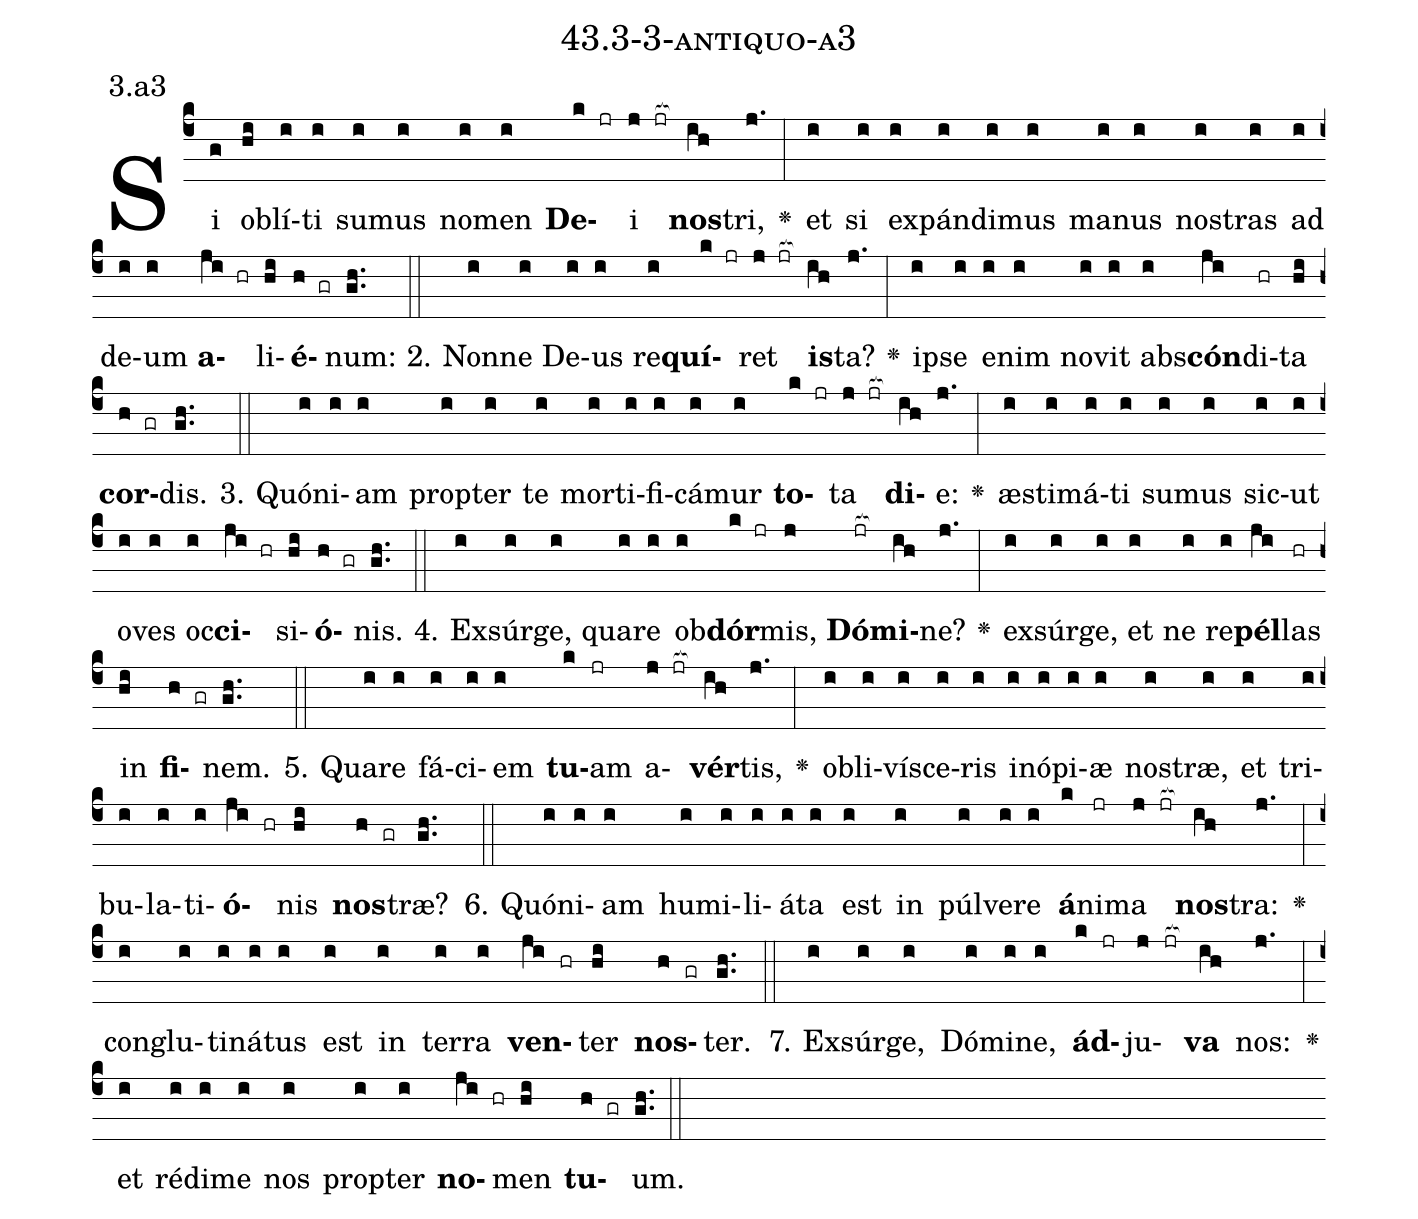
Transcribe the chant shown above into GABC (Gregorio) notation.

name: 43.3-3-antiquo-a3;
annotation: 3.a3;
%%
(c4)Si(g) ob(hi)lí(i)ti(i) su(i)mus(i) no(i)men(i) <b>De</b>(k jr)i(j jr[ocb:1{]) <b>nos</b>(ih[ocb:0}])tri,(j.) <v>\greheightstar</v>(:) et(i) si(i) ex(i)pán(i)di(i)mus(i) ma(i)nus(i) nos(i)tras(i) ad(i) de(i)um(i) <b>a</b>(ji hr)li(hi)<b>é</b>(h gr)num:(gh..) (::)
2. Non(i)ne(i) De(i)us(i) re(i)<b>quí</b>(k jr)ret(j jr[ocb:1{]) <b>is</b>(ih[ocb:0}])ta?(j.) <v>\greheightstar</v>(:) ip(i)se(i) e(i)nim(i) no(i)vit(i) abs(i)<b>cón</b>(ji)di(hr)ta(hi) <b>cor</b>(h gr)dis.(gh..) (::)
3. Quón(i)i(i)am(i) prop(i)ter(i) te(i) mor(i)ti(i)fi(i)cá(i)mur(i) <b>to</b>(k jr)ta(j jr[ocb:1{]) <b>di</b>(ih[ocb:0}])e:(j.) <v>\greheightstar</v>(:) æs(i)ti(i)má(i)ti(i) su(i)mus(i) sic(i)ut(i) o(i)ves(i) oc(i)<b>ci</b>(ji hr)si(hi)<b>ó</b>(h gr)nis.(gh..) (::)
4. Ex(i)súr(i)ge,(i) qua(i)re(i) ob(i)<b>dór</b>(k jr)mis,(j) <b>Dó</b>(jr[ocb:1{])<b>mi</b>(ih[ocb:0}])ne?(j.) <v>\greheightstar</v>(:) ex(i)súr(i)ge,(i) et(i) ne(i) re(i)<b>pél</b>(ji)las(hr) in(hi) <b>fi</b>(h gr)nem.(gh..) (::)
5. Qua(i)re(i) fá(i)ci(i)em(i) <b>tu</b>(k)am(jr) a(j jr[ocb:1{])<b>vér</b>(ih[ocb:0}])tis,(j.) <v>\greheightstar</v>(:) ob(i)li(i)ví(i)sce(i)ris(i) in(i)ó(i)pi(i)æ(i) nos(i)træ,(i) et(i) tri(i)bu(i)la(i)ti(i)<b>ó</b>(ji hr)nis(hi) <b>nos</b>(h gr)træ?(gh..) (::)
6. Quón(i)i(i)am(i) hu(i)mi(i)li(i)á(i)ta(i) est(i) in(i) púl(i)ve(i)re(i) <b>á</b>(k)ni(jr)ma(j jr[ocb:1{]) <b>nos</b>(ih[ocb:0}])tra:(j.) <v>\greheightstar</v>(:) con(i)glu(i)ti(i)ná(i)tus(i) est(i) in(i) ter(i)ra(i) <b>ven</b>(ji hr)ter(hi) <b>nos</b>(h gr)ter.(gh..) (::)
7. Ex(i)súr(i)ge,(i) Dó(i)mi(i)ne,(i) <b>ád</b>(k jr)ju(j jr[ocb:1{])<b>va</b>(ih[ocb:0}]) nos:(j.) <v>\greheightstar</v>(:) et(i) réd(i)i(i)me(i) nos(i) prop(i)ter(i) <b>no</b>(ji hr)men(hi) <b>tu</b>(h gr)um.(gh..) (::)
